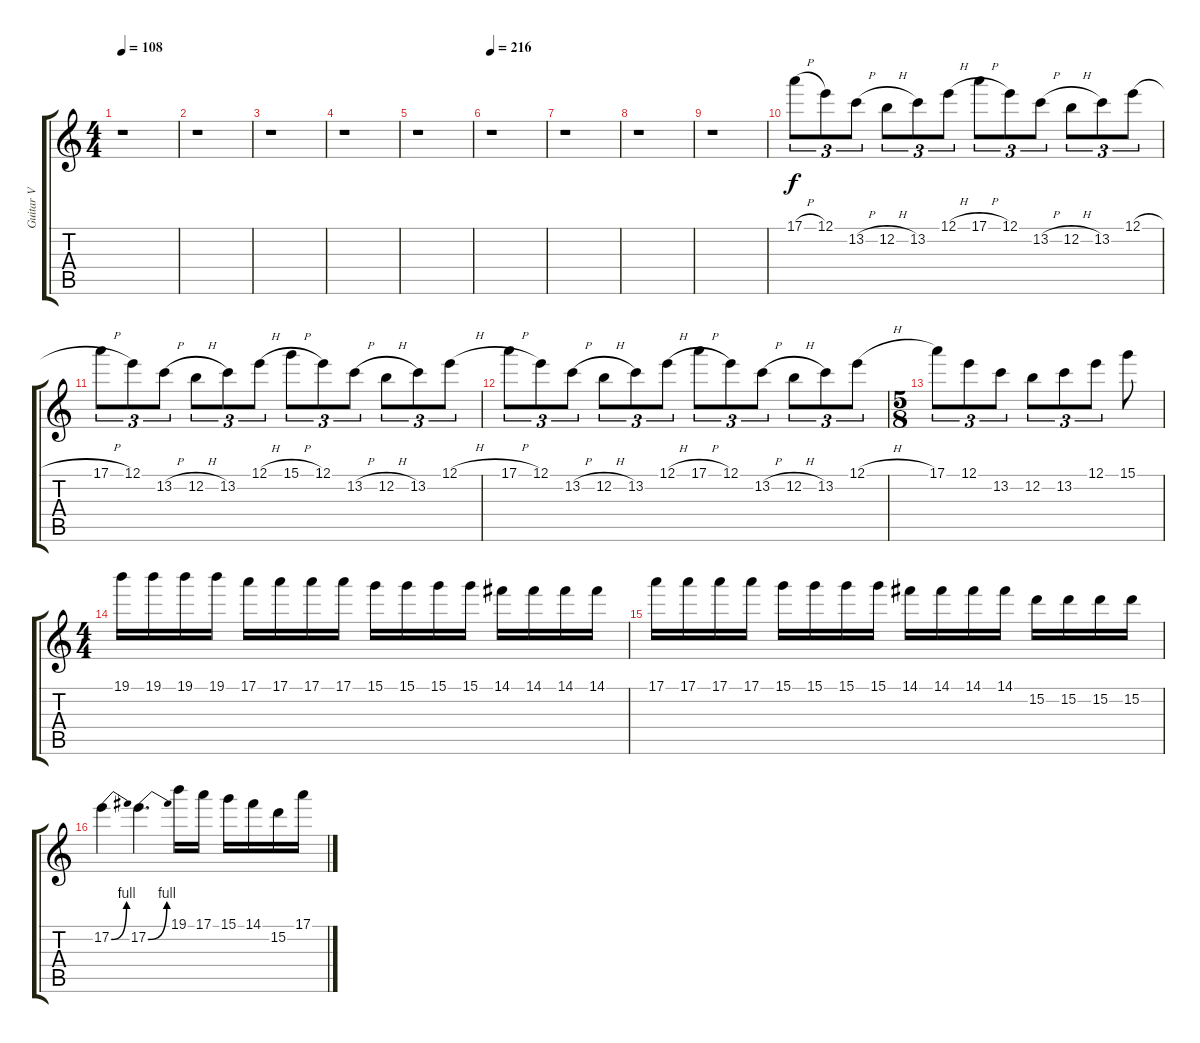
\track ("Guitar V" "Guitar V") {instrument overdrivenguitar}
\staff {score tabs}
\tuning (E4 B3 G3 D3 A2 E2) {hide}
\ts (4 4)
\tempo 108
\clef g2
\ks c
r.1{dy f} |
r.1 |
r.1 |
r.1 |
r.1 |
\tempo 216
r.1 |
r.1 |
r.1 |
r.1 |
17.1{h}.8{tu (3 2)} 12.1.8{tu (3 2)} 13.2{h}.8{tu (3 2)} 12.2{h}.8{tu (3 2)} 13.2.8{tu (3 2)} 12.1{h}.8{tu (3 2)} 17.1{h}.8{tu (3 2)} 12.1.8{tu (3 2)} 13.2{h}.8{tu (3 2)} 12.2{h}.8{tu (3 2)} 13.2.8{tu (3 2)} 12.1{h}.8{tu (3 2)} |
17.1{h}.8{tu (3 2)} 12.1.8{tu (3 2)} 13.2{h}.8{tu (3 2)} 12.2{h}.8{tu (3 2)} 13.2.8{tu (3 2)} 12.1{h}.8{tu (3 2)} 15.1{h}.8{tu (3 2)} 12.1.8{tu (3 2)} 13.2{h}.8{tu (3 2)} 12.2{h}.8{tu (3 2)} 13.2.8{tu (3 2)} 12.1{h}.8{tu (3 2)} |
17.1{h}.8{tu (3 2)} 12.1.8{tu (3 2)} 13.2{h}.8{tu (3 2)} 12.2{h}.8{tu (3 2)} 13.2.8{tu (3 2)} 12.1{h}.8{tu (3 2)} 17.1{h}.8{tu (3 2)} 12.1.8{tu (3 2)} 13.2{h}.8{tu (3 2)} 12.2{h}.8{tu (3 2)} 13.2.8{tu (3 2)} 12.1{h}.8{tu (3 2)} |
\ts (5 8)
17.1.8{tu (3 2)} 12.1.8{tu (3 2)} 13.2.8{tu (3 2)} 12.2.8{tu (3 2)} 13.2.8{tu (3 2)} 12.1.8{tu (3 2)} 15.1.8 |
\ts (4 4)
19.1.16 19.1.16 19.1.16 19.1.16 17.1.16 17.1.16 17.1.16 17.1.16 15.1.16 15.1.16 15.1.16 15.1.16 14.1.16 14.1.16 14.1.16 14.1.16 |
17.1.16 17.1.16 17.1.16 17.1.16 15.1.16 15.1.16 15.1.16 15.1.16 14.1.16 14.1.16 14.1.16 14.1.16 15.2.16 15.2.16 15.2.16 15.2.16 |
17.2{be (bend 0 0 60 4)}.4 17.2{be (bend 0 0 60 4)}.4{d} 19.1.16 17.1.16 15.1.16 14.1.16 15.2.16 17.1.16
